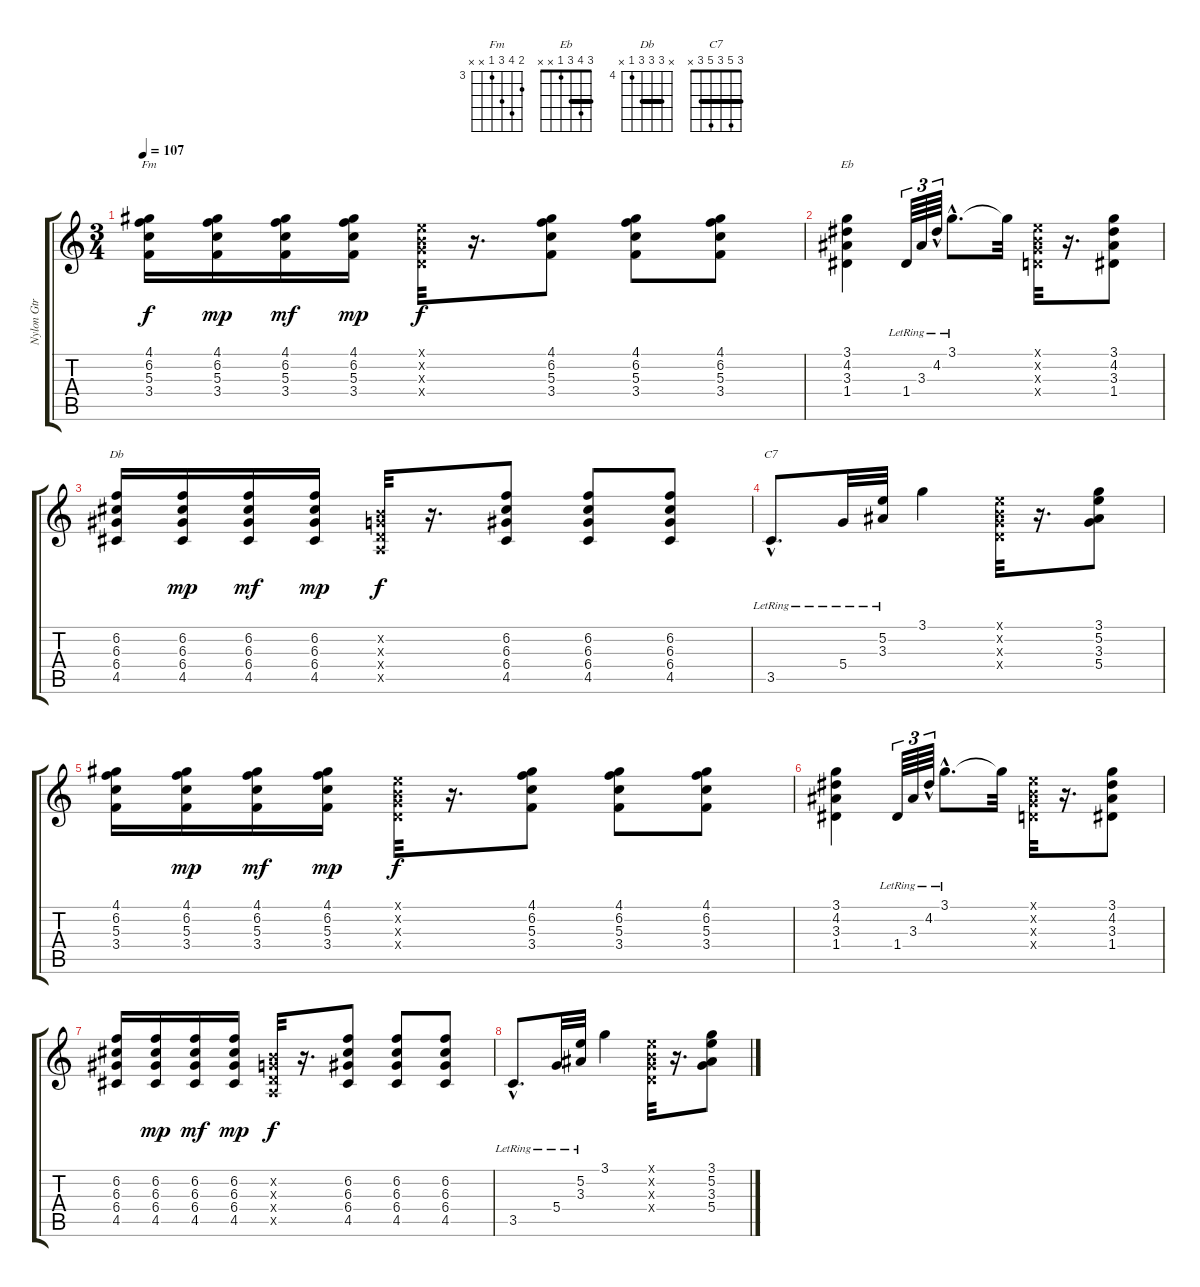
\track ("Nylon Gtr" "Nylon Gtr") {instrument acousticguitarnylon}
\staff {score tabs}
\tuning (E4 B3 G3 D3 A2 E2) {hide}
\chord ("Fm" 4 6 5 3 x x) {firstfret 3}
\chord ("Eb" 3 4 3 1 x x) {barre 3}
\chord ("Db" x 6 6 6 4 x) {firstfret 4 barre 6}
\chord ("C7" 3 5 3 5 3 x) {barre 3}
\ts (3 4)
\tempo 107
\clef g2
\ks c
(4.1 6.2 5.3 3.4).16{ch "Fm" dy f} (4.1 6.2 5.3 3.4).16{dy mp} (4.1 6.2 5.3 3.4).16{dy mf} (4.1 6.2 5.3 3.4).16{dy mp} (0.1{x} 0.2{x} 0.3{x} 0.4{x}).32{dy f} r.16{d} (4.1 6.2 5.3 3.4).8 (4.1 6.2 5.3 3.4).8 (4.1 6.2 5.3 3.4).8 |
(3.1 4.2 3.3 1.4).4{ch "Eb"} 1.4{lr}.64{tu (3 2)} 3.3{lr}.64{tu (3 2)} 4.2{hac lr}.64{tu (3 2)} 3.1{hac lr}.8{d} 3.1{t}.32 (0.1{x} 0.2{x} 0.3{x} 0.4{x}).32 r.16{d} (3.1 4.2 3.3 1.4).8 |
(6.2 6.3 6.4 4.5).16{ch "Db"} (6.2 6.3 6.4 4.5).16{dy mp} (6.2 6.3 6.4 4.5).16{dy mf} (6.2 6.3 6.4 4.5).16{dy mp} (0.2{x} 0.3{x} 0.4{x} 0.5{x}).32{dy f} r.16{d} (6.2 6.3 6.4 4.5).8 (6.2 6.3 6.4 4.5).8 (6.2 6.3 6.4 4.5).8 |
3.5{hac lr}.8{d ch "C7"} 5.4{lr}.32 (5.2{lr} 3.3{lr}).32 3.1.4 (0.1{x} 0.2{x} 0.3{x} 0.4{x}).32 r.16{d} (3.1 5.2 3.3 5.4).8 |
(4.1 6.2 5.3 3.4).16 (4.1 6.2 5.3 3.4).16{dy mp} (4.1 6.2 5.3 3.4).16{dy mf} (4.1 6.2 5.3 3.4).16{dy mp} (0.1{x} 0.2{x} 0.3{x} 0.4{x}).32{dy f} r.16{d} (4.1 6.2 5.3 3.4).8 (4.1 6.2 5.3 3.4).8 (4.1 6.2 5.3 3.4).8 |
(3.1 4.2 3.3 1.4).4 1.4{lr}.64{tu (3 2)} 3.3{lr}.64{tu (3 2)} 4.2{hac lr}.64{tu (3 2)} 3.1{hac lr}.8{d} 3.1{t}.32 (0.1{x} 0.2{x} 0.3{x} 0.4{x}).32 r.16{d} (3.1 4.2 3.3 1.4).8 |
(6.2 6.3 6.4 4.5).16 (6.2 6.3 6.4 4.5).16{dy mp} (6.2 6.3 6.4 4.5).16{dy mf} (6.2 6.3 6.4 4.5).16{dy mp} (0.2{x} 0.3{x} 0.4{x} 0.5{x}).32{dy f} r.16{d} (6.2 6.3 6.4 4.5).8 (6.2 6.3 6.4 4.5).8 (6.2 6.3 6.4 4.5).8 |
3.5{hac lr}.8{d} 5.4{lr}.32 (5.2{lr} 3.3{lr}).32 3.1.4 (0.1{x} 0.2{x} 0.3{x} 0.4{x}).32 r.16{d} (3.1 5.2 3.3 5.4).8
